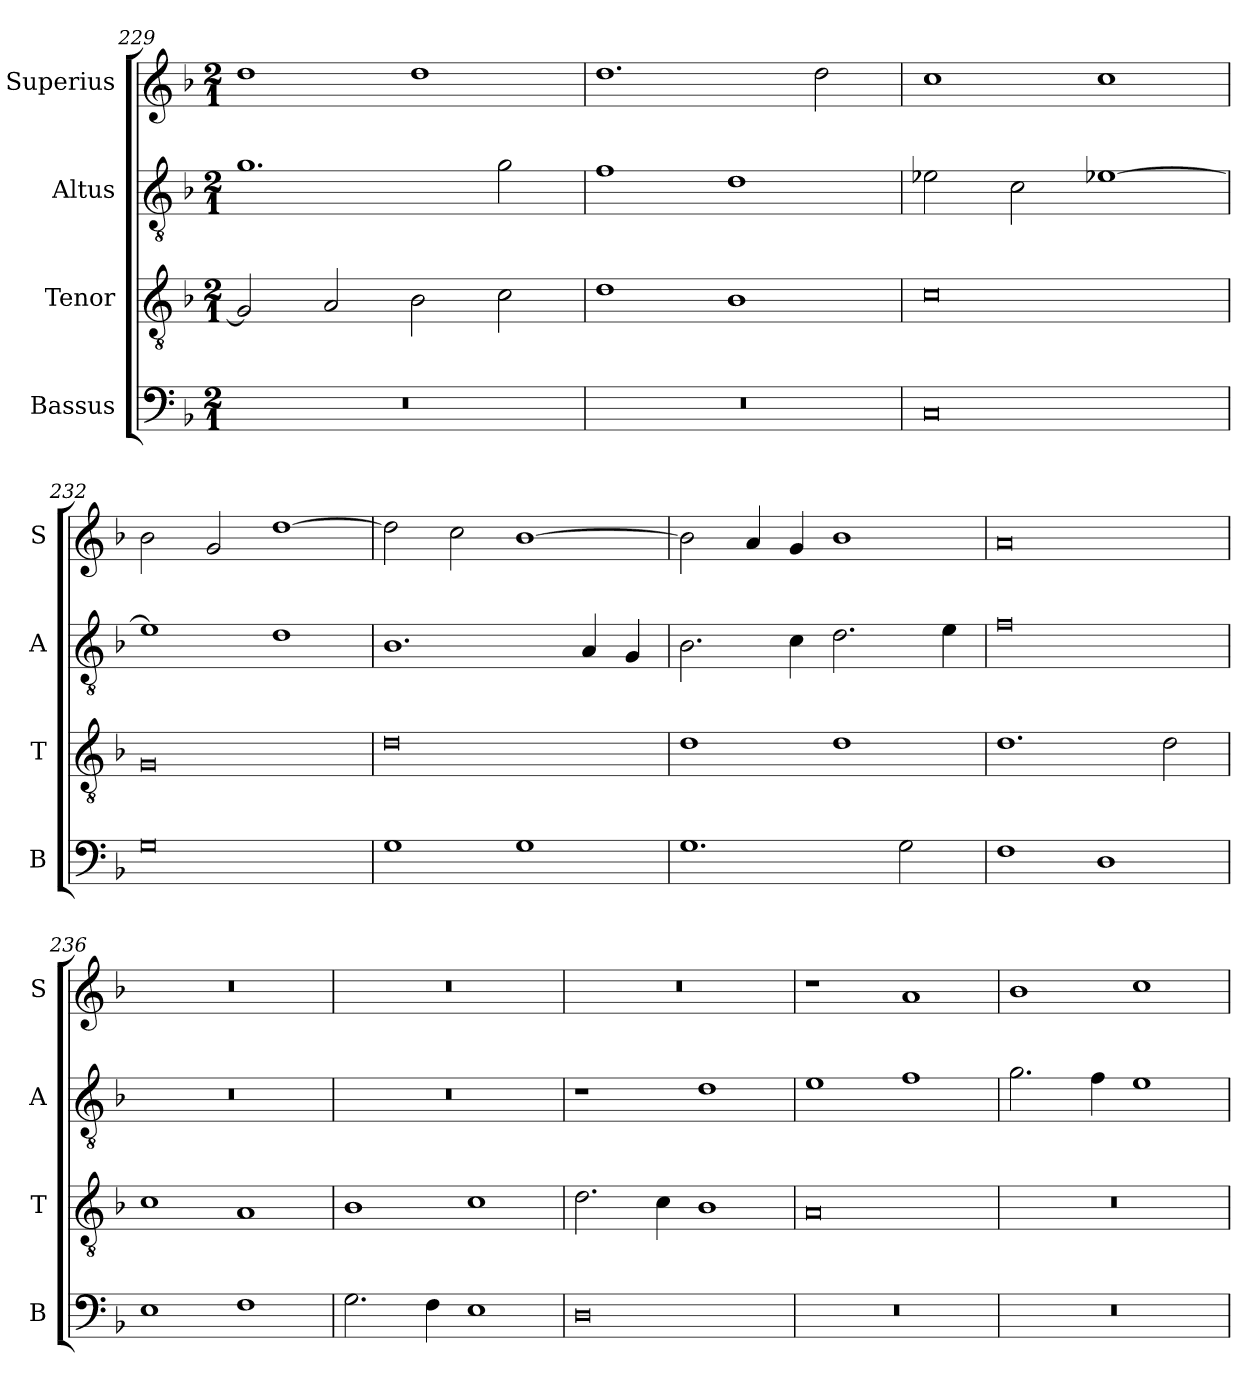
**kern	**kern	**kern	**kern
*part4	*part3	*part2	*part1
*staff4	*staff3	*staff2	*staff1
*I"Bassus	*I"Tenor	*I"Altus	*I"Superius
*I'B	*I'T	*I'A	*I'S
*clefF4	*clefGv2	*clefGv2	*clefG2
*k[b-]	*k[b-]	*k[b-]	*k[b-]
*M2/1	*M2/1	*M2/1	*M2/1
=229	=229	=229	=229
0r	2G/]	1.g	1dd
.	2A/	.	.
.	2B-\	.	1dd
.	2c\	2g\	.
=230	=230	=230	=230
0r	1d	1f	1.dd
.	1B-	1d	.
.	.	.	2dd\
=231	=231	=231	=231
0C	0c	2e-X\	1cc
.	.	2c\	.
.	.	[1e-X	1cc
=232	=232	=232	=232
0G	0G	1e-]	2b-\
.	.	.	2g/
.	.	1d	[1dd
=233	=233	=233	=233
1G	0d	1.B-	2dd\]
.	.	.	2cc\
1G	.	.	[1b-
.	.	4A/	.
.	.	4G/	.
=234	=234	=234	=234
1.G	1d	2.B-\	2b-\]
.	.	.	4a/
.	.	4c\	4g/
.	1d	2.d\	1b-
2G\	.	.	.
.	.	4e\	.
=235	=235	=235	=235
1F	1.d	0f	0a
1D	.	.	.
.	2d\	.	.
=236	=236	=236	=236
1E	1c	0r	0r
1F	1A	.	.
=237	=237	=237	=237
2.G\	1B-	0r	0r
4F\	.	.	.
1E	1c	.	.
=238	=238	=238	=238
0D	2.d\	1r	0r
.	4c\	.	.
.	1B-	1d	.
=239	=239	=239	=239
0r	0A	1e	1r
.	.	1f	1a
=240	=240	=240	=240
0r	0r	2.g\	1b-
.	.	4f\	.
.	.	1e	1cc
=	=	=	=
*-	*-	*-	*-
